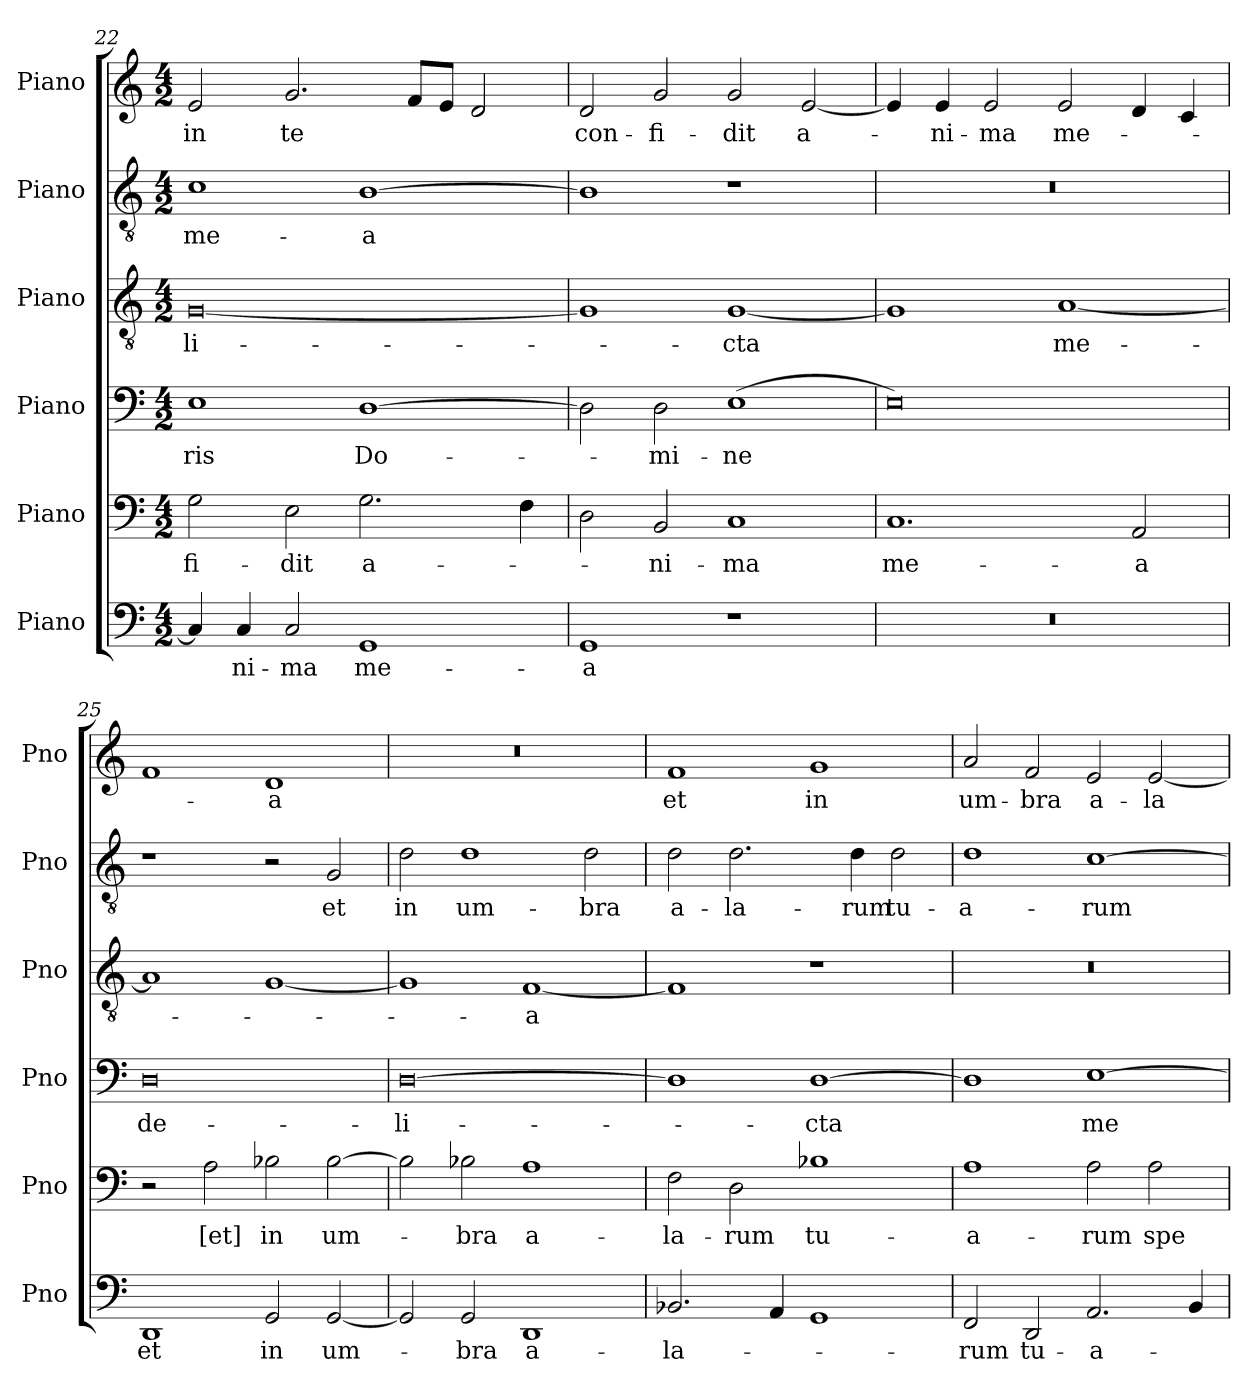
**kern	**text	**kern	**text	**kern	**text	**kern	**text	**kern	**text	**kern	**text
*part6	*part6	*part5	*part5	*part4	*part4	*part3	*part3	*part2	*part2	*part1	*part1
*staff6	*staff6	*staff5	*staff5	*staff4	*staff4	*staff3	*staff3	*staff2	*staff2	*staff1	*staff1
*I"Piano	*	*I"Piano	*	*I"Piano	*	*I"Piano	*	*I"Piano	*	*I"Piano	*
*I'Pno	*	*I'Pno	*	*I'Pno	*	*I'Pno	*	*I'Pno	*	*I'Pno	*
*clefF4	*	*clefF4	*	*clefF4	*	*clefGv2	*	*clefGv2	*	*clefG2	*
*k[]	*	*k[]	*	*k[]	*	*k[]	*	*k[]	*	*k[]	*
*M4/2	*	*M4/2	*	*M4/2	*	*M4/2	*	*M4/2	*	*M4/2	*
=22	=22	=22	=22	=22	=22	=22	=22	=22	=22	=22	=22
!	!	!	!LO:LY:b	!	!LO:LY:b	!	!LO:LY:b	!	!LO:LY:b	!	!LO:LY:b
4C/]	.	2G\	-fi­-	1E	-ris	[0G	-li-	1c	me-	2e/	in
!	!LO:LY:b	!	!	!	!	!	!	!	!	!	!
4C/	-ni-	.	.	.	.	.	.	.	.	.	.
!	!LO:LY:b	!	!LO:LY:b	!	!	!	!	!	!	!	!LO:LY:b
2C/	-ma	2E\	-dit	.	.	.	.	.	.	2.g/	te
!	!LO:LY:b	!	!LO:LY:b	!	!LO:LY:b	!	!	!	!LO:LY:b	!	!
1GG	me­-	2.G\	a-	[1D	Do­-	.	.	[1B	-a	.	.
.	.	.	.	.	.	.	.	.	.	8f/L	.
.	.	.	.	.	.	.	.	.	.	8e/J	.
.	.	.	.	.	.	.	.	.	.	2d/	.
.	.	4F\	.	.	.	.	.	.	.	.	.
=23	=23	=23	=23	=23	=23	=23	=23	=23	=23	=23	=23
!	!LO:LY:b	!	!	!	!	!	!	!	!	!	!LO:LY:b
1GG	-a	2D\	.	2D\]	.	1G]	.	1B]	.	2d/	con-
!	!	!	!LO:LY:b	!	!LO:LY:b	!	!	!	!	!	!LO:LY:b
.	.	2BB/	-ni­-	2D\	-mi­-	.	.	.	.	2g/	-fi-
!	!	!	!LO:LY:b	!	!LO:LY:b	!	!LO:LY:b	!	!	!	!LO:LY:b
1r	.	1C	-ma	(<1E	-ne	[1G	-cta	1r	.	2g/	-dit
!	!	!	!	!	!	!	!	!	!	!	!LO:LY:b
.	.	.	.	.	.	.	.	.	.	[2e/	a­-
=24	=24	=24	=24	=24	=24	=24	=24	=24	=24	=24	=24
!	!	!	!LO:LY:b	!	!	!	!	!	!	!	!
0r	.	1.C	me-	0E)	.	1G]	.	0r	.	4e/]	.
!	!	!	!	!	!	!	!	!	!	!	!LO:LY:b
.	.	.	.	.	.	.	.	.	.	4e/	-ni-
!	!	!	!	!	!	!	!	!	!	!	!LO:LY:b
.	.	.	.	.	.	.	.	.	.	2e/	-ma
!	!	!	!	!	!	!	!LO:LY:b	!	!	!	!LO:LY:b
.	.	.	.	.	.	[1A	me-	.	.	2e/	me-
!	!	!	!LO:LY:b	!	!	!	!	!	!	!	!
.	.	2AA/	-a	.	.	.	.	.	.	4d/	.
.	.	.	.	.	.	.	.	.	.	4c/	.
=25	=25	=25	=25	=25	=25	=25	=25	=25	=25	=25	=25
!	!LO:LY:b	!	!	!	!LO:LY:b	!	!	!	!	!	!
1DD	et	2r	.	0D	de­-	1A]	.	1r	.	1f	.
!	!	!	!LO:LY:b	!	!	!	!	!	!	!	!
.	.	2A\	[et]	.	.	.	.	.	.	.	.
!	!LO:LY:b	!	!LO:LY:b	!	!	!	!	!	!	!	!LO:LY:b
2GG/	in	2B-X\	in	.	.	[1G	.	2r	.	1d	-a
!	!LO:LY:b	!	!LO:LY:b	!	!	!	!	!	!LO:LY:b	!	!
[2GG/	um-	[2B-\	um-	.	.	.	.	2G/	et	.	.
=26	=26	=26	=26	=26	=26	=26	=26	=26	=26	=26	=26
!	!	!	!	!	!LO:LY:b	!	!	!	!LO:LY:b	!	!
2GG/]	.	2B-\]	.	[0D	-li-	1G]	.	2d\	in	0r	.
!	!LO:LY:b	!	!LO:LY:b	!	!	!	!	!	!LO:LY:b	!	!
2GG/	-bra	2B-X\	-bra	.	.	.	.	1d	um-	.	.
!	!LO:LY:b	!	!LO:LY:b	!	!	!	!LO:LY:b	!	!	!	!
1DD	a-	1A	a-	.	.	[1F	-a	.	.	.	.
!	!	!	!	!	!	!	!	!	!LO:LY:b	!	!
.	.	.	.	.	.	.	.	2d\	-bra	.	.
!!LO:LB:g=z
=27	=27	=27	=27	=27	=27	=27	=27	=27	=27	=27	=27
!	!LO:LY:b	!	!LO:LY:b	!	!	!	!	!	!LO:LY:b	!	!LO:LY:b
2.BB-X/	-la-	2F\	-la­-	1D]	.	1F]	.	2d\	a-	1f	et
!	!	!	!LO:LY:b	!	!	!	!	!	!LO:LY:b	!	!
.	.	2D\	-rum	.	.	.	.	2.d\	-la­-	.	.
4AA/	.	.	.	.	.	.	.	.	.	.	.
!	!	!	!LO:LY:b	!	!LO:LY:b	!	!	!	!	!	!LO:LY:b
1GG	.	1B-X	tu-	[1D	-cta	1r	.	.	.	1g	in
!	!	!	!	!	!	!	!	!	!LO:LY:b	!	!
.	.	.	.	.	.	.	.	4d\	-rum	.	.
!	!	!	!	!	!	!	!	!	!LO:LY:b	!	!
.	.	.	.	.	.	.	.	2d\	tu-	.	.
=28	=28	=28	=28	=28	=28	=28	=28	=28	=28	=28	=28
!	!LO:LY:b	!	!LO:LY:b	!	!	!	!	!	!LO:LY:b	!	!LO:LY:b
2FF/	-rum	1A	-a-	1D]	.	0r	.	1d	-a­-	2a/	um-
!	!LO:LY:b	!	!	!	!	!	!	!	!	!	!LO:LY:b
2DD/	tu-	.	.	.	.	.	.	.	.	2f/	-bra
!	!LO:LY:b	!	!LO:LY:b	!	!LO:LY:b	!	!	!	!LO:LY:b	!	!LO:LY:b
2.AA/	-a-	2A\	-rum	[1E	me-	.	.	[1c	-rum	2e/	a-
!	!	!	!LO:LY:b	!	!	!	!	!	!	!	!LO:LY:b
.	.	2A\	spe­-	.	.	.	.	.	.	[2e/	-la-
4BB/	.	.	.	.	.	.	.	.	.	.	.
=	=	=	=	=	=	=	=	=	=	=	=
*-	*-	*-	*-	*-	*-	*-	*-	*-	*-	*-	*-
